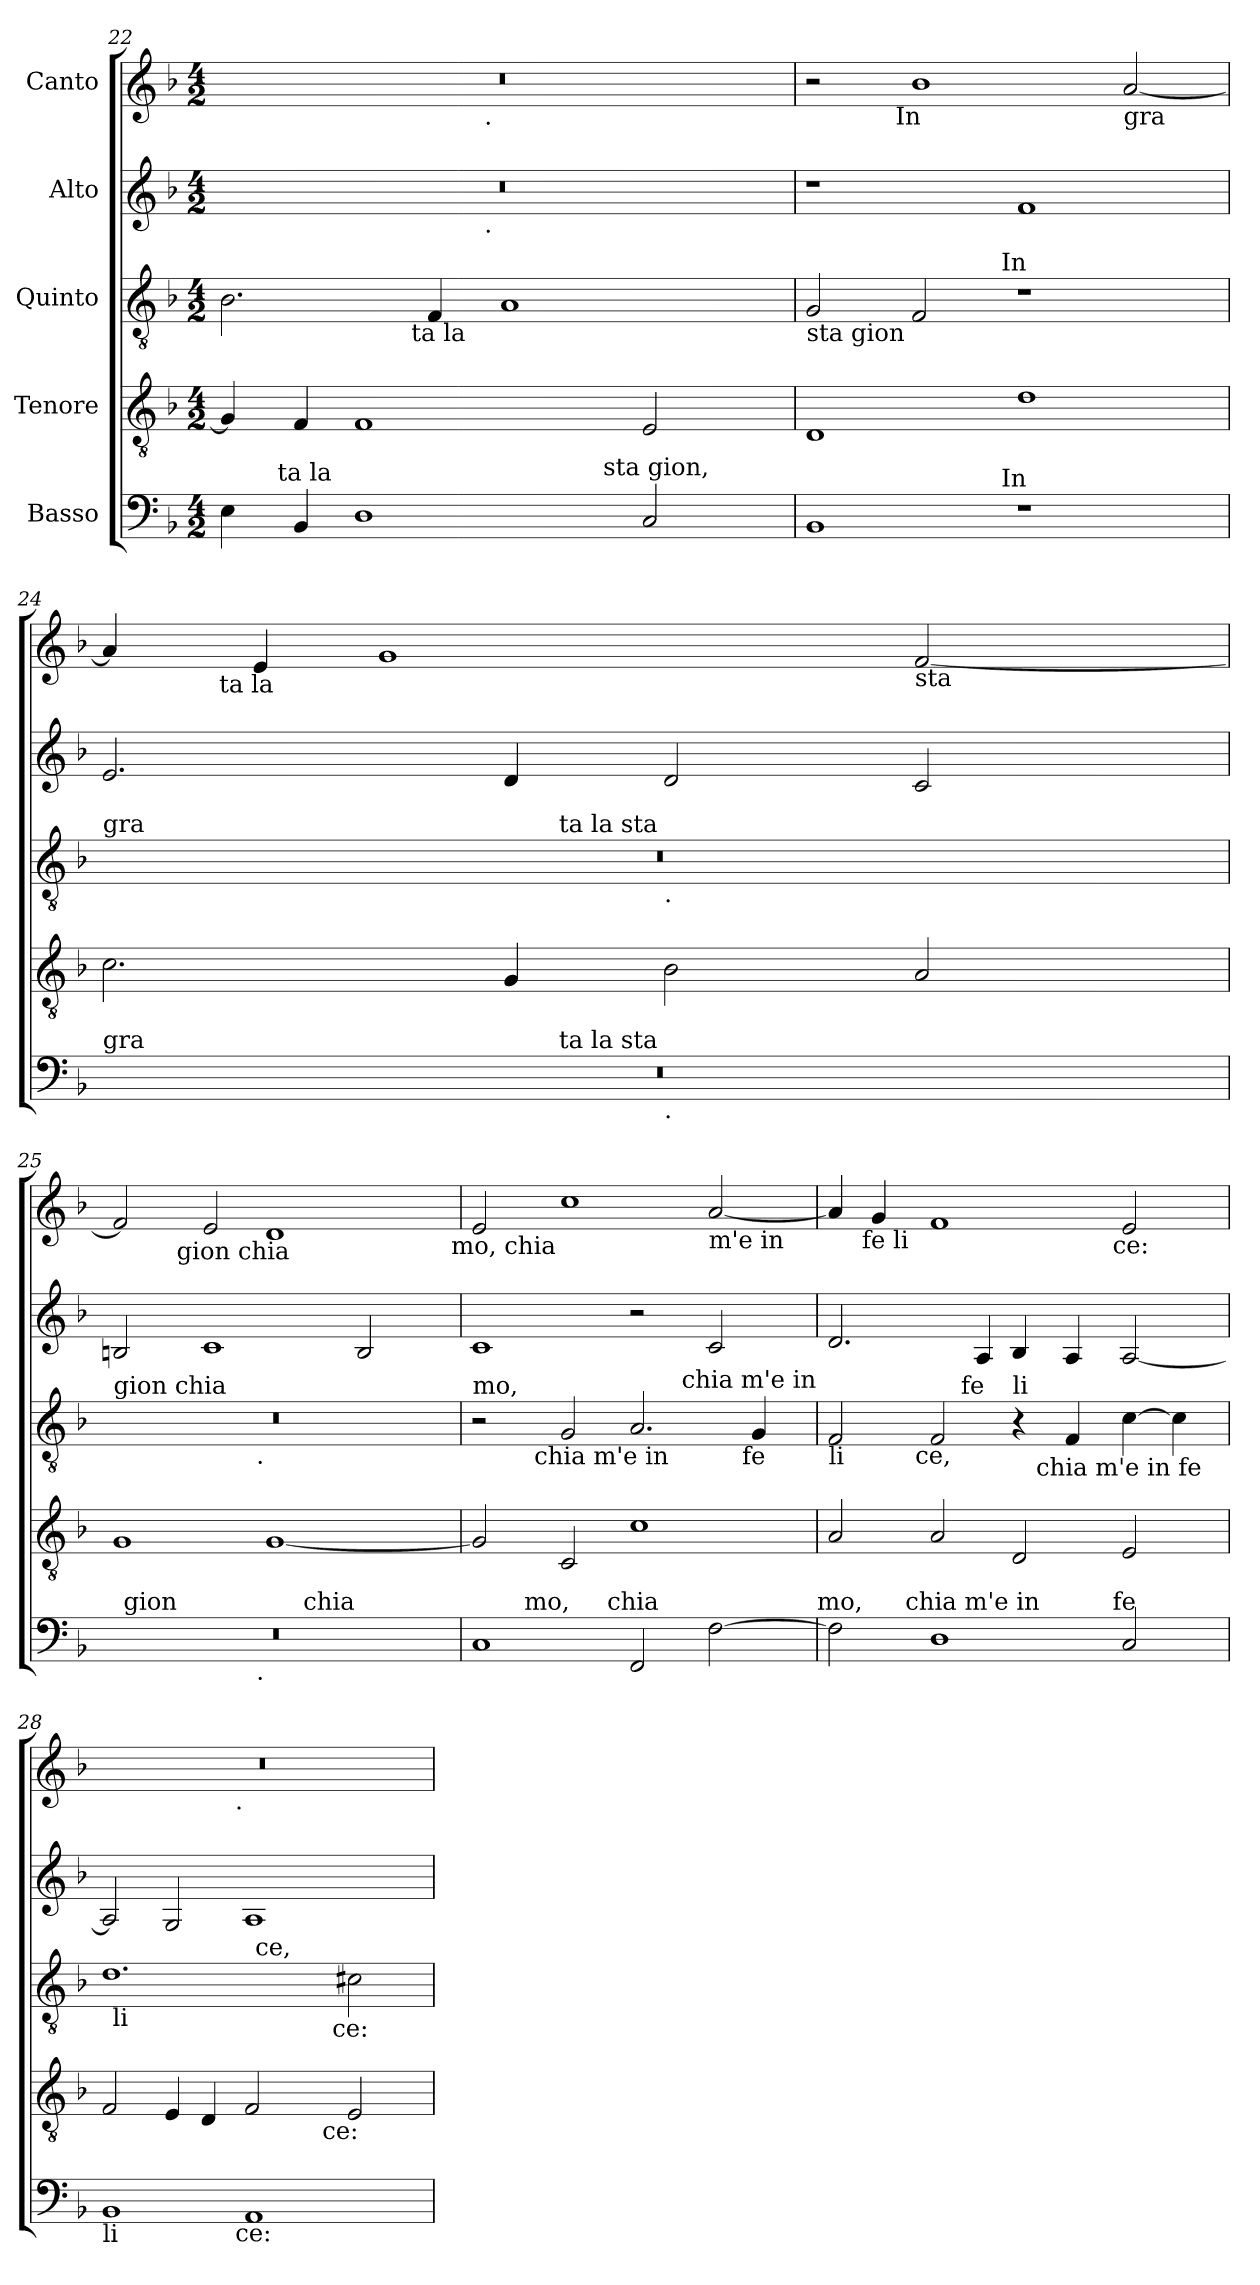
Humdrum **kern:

**kern	**kern	**kern	**kern	**kern
*part5	*part4	*part3	*part2	*part1
*staff5	*staff4	*staff3	*staff2	*staff1
*I"Basso	*I"Tenore	*I"Quinto	*I"Alto	*I"Canto
!!LO:LB:g=z
*clefF4	*clefGv2	*clefGv2	*clefG2	*clefG2
*ITrd7c12	*	*	*	*
*k[b-]	*k[b-]	*k[b-]	*k[b-]	*k[b-]
*F:	*F:	*F:	*F:	*F:
*M4/2	*M4/2	*M4/2	*M4/2	*M4/2
=22	=22	=22	=22	=22
!	!	!LO:TX:b:t=gra	!	!
*^	*	*^	*^	*^
*	*^	*	*	*	*	*	*	*
4EE\	8..ryy	1ryy	4G/]	2.B-\	2ryy	0r	2ryy	0r	2ryy
!	!LO:TX:a:t=ta la	!	!	!	!	!	!	!	!
.	1ryy	.	.	.	.	.	.	.	.
4BBB-/	.	.	4F/	.	.	.	.	.	.
1DD	.	.	1F	.	8..ryy	.	4...ryy	.	4...ryy
!	!	!	!	!	!LO:TX:b:t=ta la	!	!	!	!
.	.	.	.	.	1ryy	.	.	.	.
.	.	.	.	4F/	.	.	.	.	.
!	!	!	!	!	!	!	!	!	!LO:TX:b:t=.
!	!	!	!	!	!	!	!LO:TX:b:t=.	!	!
.	.	.	.	.	.	.	1ryy	.	1ryy
.	.	4.ryy	.	1A	.	.	.	.	.
.	2ryy	.	.	.	.	.	.	.	.
!	!	!LO:TX:a:t=sta gion,	!	!	!	!	!	!	!
.	.	2ryy	.	.	.	.	.	.	.
2CC/	.	.	2E/	.	.	.	.	.	.
.	4ryy	.	.	.	4ryy	.	.	.	.
.	.	8ryy	.	.	.	.	.	.	.
.	32ryy	.	.	.	32ryy	.	32ryy	.	32ryy
=23	=23	=23	=23	=23	=23	=23	=23	=23	=23
!	!	!	!	!LO:TX:b:t=sta gion	!	!	!	!	!
*	*v	*v	*	*	*	*v	*v	*	*
1BBB-	2ryy	1D	2G/	2ryy	1r	2r	4...ryy
!	!	!	!	!	!	!	!LO:TX:b:t=In
.	.	.	.	.	.	.	1ryy
.	4...ryy	.	2F/	4...ryy	.	1b-	.
!	!	!	!	!LO:TX:a:t=In	!	!	!
!	!LO:TX:a:t=In	!	!	!	!	!	!
.	1ryy	.	.	1ryy	.	.	.
1r	.	1d	1r	.	1f	.	.
.	.	.	.	.	.	.	2ryy
!	!	!	!	!	!	!LO:TX:b:t=gra	!
.	.	.	.	.	.	[<2a/	.
.	32ryy	.	.	32ryy	.	.	32ryy
=24	=24	=24	=24	=24	=24	=24	=24
!	!	!	!LO:TX:a:t=gra	!	!	!	!
!LO:TX:a:t=gra	!	!	!	!	!	!	!
*	*^	*	*	*^	*	*	*
0r	2ryy	1ryy	2.c\	0r	2ryy	1ryy	2.e/	4a/]	8..ryy
!	!	!	!	!	!	!	!	!	!LO:TX:b:t=ta la
.	.	.	.	.	.	.	.	.	1ryy
.	.	.	.	.	.	.	.	4e/	.
.	4ryy	.	.	.	4ryy	.	.	1g	.
.	16ryy	.	4G/	.	16ryy	.	4d/	.	.
!	!	!	!	!	!LO:TX:a:t=ta la sta	!	!	!	!
!	!LO:TX:a:t=ta la sta	!	!	!	!	!	!	!	!
.	1ryy	.	.	.	1ryy	.	.	.	.
!	!	!	!	!	!	!LO:TX:b:t=.	!	!	!
!	!	!LO:TX:b:t=.	!	!	!	!	!	!	!
.	.	1ryy	2B-\	.	.	1ryy	2d/	.	.
.	.	.	.	.	.	.	.	.	2ryy
!	!	!	!	!	!	!	!	!LO:TX:b:t=sta	!
.	.	.	2A/	.	.	.	2c/	[<2f/	.
.	.	.	.	.	.	.	.	.	4ryy
.	8.ryy	.	.	.	8.ryy	.	.	.	.
.	.	.	.	.	.	.	.	.	32ryy
=25	=25	=25	=25	=25	=25	=25	=25	=25	=25
!	!	!	!	!LO:TX:a:t=gion chia	!	!	!	!	!
*	*	*^	*	*	*v	*v	*	*	*
0r	32ryy	2ryy	1ryy	1G	0r	2ryy	2Bn/	2f/]	4ryy
!	!LO:TX:a:t=gion	!	!	!	!	!	!	!	!
.	1ryy	.	.	.	.	.	.	.	.
.	.	.	.	.	.	.	.	.	16.ryy
!	!	!	!	!	!	!	!	!	!LO:TX:b:t=gion chia
.	.	.	.	.	.	.	.	.	1ryy
.	.	4...ryy	.	.	.	4...ryy	1c	2e/	.
!	!	!	!	!	!	!LO:TX:b:t=.	!	!	!
!	!	!LO:TX:b:t=.	!	!	!	!	!	!	!
.	.	1ryy	.	.	.	1ryy	.	.	.
.	.	.	8.ryy	[<1G	.	.	.	1d	.
.	2ryy	.	.	.	.	.	.	.	.
!	!	!	!LO:TX:a:t=chia	!	!	!	!	!	!
.	.	.	2ryy	.	.	.	.	.	.
.	.	.	.	.	.	.	.	.	2ryy
.	.	.	.	.	.	.	2B/	.	.
.	4...ryy	.	.	.	.	.	.	.	.
.	.	.	4ryy	.	.	.	.	.	.
.	.	.	.	.	.	.	.	.	8ryy
.	.	.	16ryy	.	.	.	.	.	.
!	!	!	!	!	!	!	!	!	!LO:TX:b:t=mo, chia
.	.	32ryy	.	.	.	32ryy	.	.	32ryy
=26	=26	=26	=26	=26	=26	=26	=26	=26	=26
!	!	!	!	!	!LO:TX:a:t=mo,	!	!	!	!
*	*	*v	*v	*	*	*^	*	*v	*v
1CC	4ryy	2..ryy	2G/]	2r	4ryy	1ryy	1c	2e/
.	16ryy	.	.	.	16.ryy	.	.	.
!	!LO:TX:a:t=mo,	!	!	!	!	!	!	!
.	1ryy	.	.	.	.	.	.	.
!	!	!	!	!	!LO:TX:b:t=chia m'e in	!	!	!
.	.	.	.	.	1ryy	.	.	.
.	.	.	2C/	2G/	.	.	.	1cc
!	!	!LO:TX:a:t=chia	!	!	!	!	!	!
.	.	1ryy	.	.	.	.	.	.
2FFF/	.	.	1c	2.A/	.	2ryy	2r	.
.	2ryy	.	.	.	.	.	.	.
!	!	!	!	!	!LO:TX:a:t=chia m'e in	!	!	!
.	.	.	.	.	2ryy	.	.	.
!	!	!	!	!	!	!	!	!LO:TX:b:t=m'e in
[>2FF\	.	.	.	.	.	8..ryy	2c/	[<2a/
!	!	!	!	!	!	!LO:TX:b:t=fe	!	!
.	.	.	.	.	.	4ryy	.	.
.	.	.	.	4G/	.	.	.	.
.	8.ryy	.	.	.	.	.	.	.
.	.	.	.	.	8ryy	.	.	.
.	.	8ryy	.	.	.	.	.	.
.	.	.	.	.	32ryy	32ryy	.	.
!LO:TX:a:t=mo,	!	!	!	!	!	!	!	!
=27	=27	=27	=27	=27	=27	=27	=27	=27
!	!	!	!	!LO:TX:b:t=li	!	!	!	!
*	*	*	*	*	*	*^	*	*^
*	*	*	*	*	*	*	*	*	*	*^
2FF\]	4ryy	1ryy	2A/	2F/	4..ryy	2ryy	1ryy	2.d/	4a/]	8..ryy	1ryy
!	!	!	!	!	!	!	!	!	!	!LO:TX:b:t=fe li	!
.	.	.	.	.	.	.	.	.	.	1ryy	.
.	8ryy	.	.	.	.	.	.	.	4g/	.	.
.	32ryy	.	.	.	.	.	.	.	.	.	.
!	!LO:TX:a:t=chia m'e in	!	!	!	!	!	!	!	!	!	!
.	1ryy	.	.	.	.	.	.	.	.	.	.
!	!	!	!	!	!LO:TX:b:t=ce,	!	!	!	!	!	!
.	.	.	.	.	1ryy	.	.	.	.	.	.
1DD	.	.	2A/	2F/	.	8.ryy	.	.	1f	.	.
!	!	!	!	!	!	!LO:TX:a:t=fe	!	!	!	!	!
.	.	.	.	.	.	1ryy	.	.	.	.	.
.	.	.	.	.	.	.	.	4A/	.	.	.
!	!	!	!	!LO:TX:a:t=li	!	!	!	!	!	!	!
.	.	4...ryy	2D/	4r	.	.	8ryy	4B-/	.	.	4...ryy
!	!	!	!	!	!	!	!LO:TX:b:t=chia m'e in fe	!	!	!	!
.	.	.	.	.	.	.	2..ryy	.	.	.	.
.	.	.	.	.	.	.	.	.	.	2ryy	.
.	.	.	.	4F/	.	.	.	4A/	.	.	.
.	2ryy	.	.	.	.	.	.	.	.	.	.
.	.	.	.	.	2ryy	.	.	.	.	.	.
!	!	!	!	!	!	!	!	!	!	!	!LO:TX:b:t=ce&colon;
!	!	!LO:TX:a:t=fe	!	!	!	!	!	!	!	!	!
.	.	2ryy	.	.	.	.	.	.	.	.	2ryy
2CC/	.	.	2E/	[<4c\	.	.	.	[>2A/	2e/	.	.
.	.	.	.	.	.	4ryy	.	.	.	.	.
.	.	.	.	.	.	.	.	.	.	4ryy	.
.	.	.	.	4c\]	.	.	.	.	.	.	.
.	16.ryy	.	.	.	.	.	.	.	.	.	.
.	.	.	.	.	16ryy	16ryy	.	.	.	.	.
.	.	32ryy	.	.	.	.	.	.	.	32ryy	32ryy
!!LO:PB:g=z
=28	=28	=28	=28	=28	=28	=28	=28	=28	=28	=28	=28
!	!	!	!LO:TX:b:t=li	!	!	!	!	!	!	!	!
!LO:TX:b:t=li	!	!	!	!	!	!	!	!	!	!	!
*	*v	*v	*^	*	*	*v	*v	*	*	*v	*v
1BBB-	2ryy	2F/	1ryy	1.d	32ryy	1ryy	2A/]	0r	2ryy
!	!	!	!	!	!LO:TX:b:t=li	!	!	!	!
.	.	.	.	.	1ryy	.	.	.	.
.	4...ryy	4E/	.	.	.	.	2G/	.	4...ryy
.	.	4D/	.	.	.	.	.	.	.
!	!	!	!	!	!	!	!	!	!LO:TX:b:t=.
!	!LO:TX:b:t=ce&colon;	!	!	!	!	!	!	!	!
.	1ryy	.	.	.	.	.	.	.	1ryy
1AAA	.	2F/	4ryy	.	.	4..ryy	1A	.	.
!	!	!	!	!	!LO:TX:a:t=ce,	!	!	!	!
.	.	.	.	.	2ryy	.	.	.	.
.	.	.	8ryy	.	.	.	.	.	.
.	.	.	32ryy	.	.	.	.	.	.
!	!	!	!LO:TX:b:t=ce&colon;	!	!	!	!	!	!
.	.	.	2ryy	.	.	.	.	.	.
!	!	!	!	!	!	!LO:TX:b:t=ce&colon;	!	!	!
.	.	.	.	.	.	2ryy	.	.	.
.	.	2E/	.	2c#X\	.	.	.	.	.
.	.	.	.	.	4...ryy	.	.	.	.
.	.	.	16.ryy	.	.	.	.	.	.
.	.	.	.	.	.	16ryy	.	.	.
.	32ryy	.	.	.	.	.	.	.	32ryy
*v	*v	*	*	*v	*v	*v	*	*v	*v
*	*v	*v	*	*	*
=	=	=	=	=
*-	*-	*-	*-	*-
